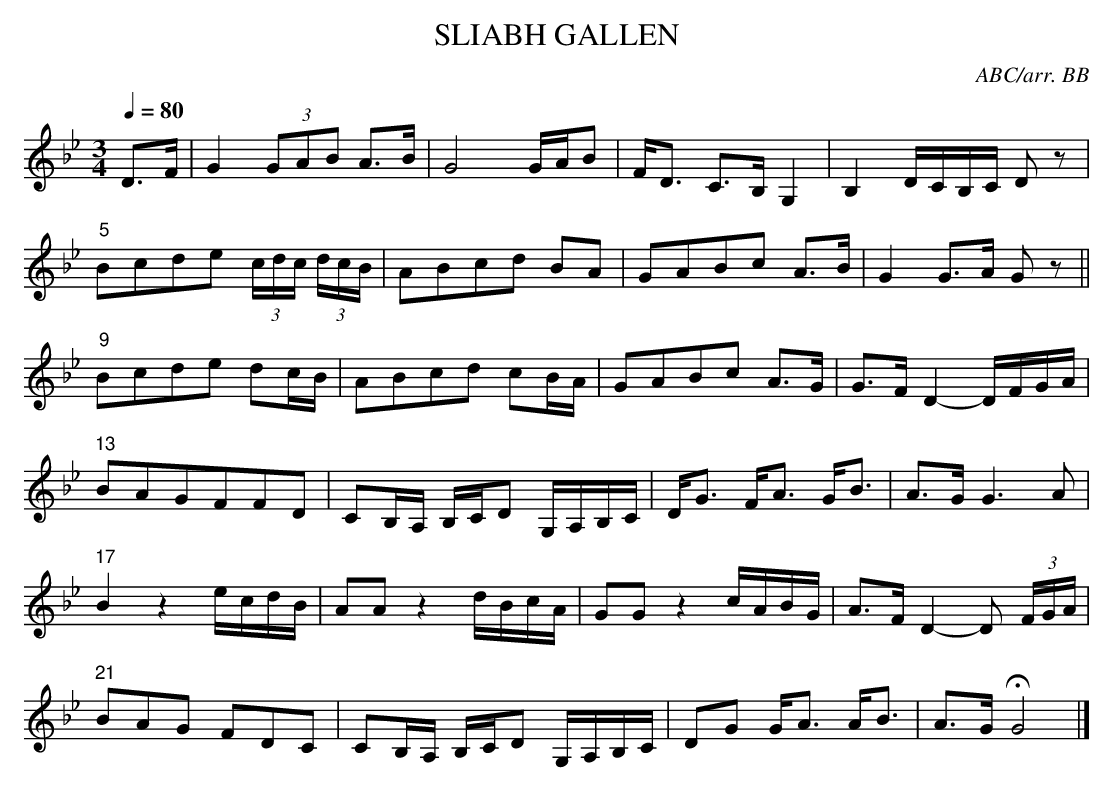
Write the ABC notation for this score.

X:1
T:SLIABH GALLEN
Y:"andante maestoso con espress."
C:ABC/arr. BB
successfully reduce a "sean n\'f3s" piece into notation.
Q:1/4=80
L:1/8
M:3/4
K:Gm
D>F|G2 (3GAB A>B|G4 G/A/B|F<D C>B, G,2|B,2 D/C/B,/C/ Dz|
"5"Bcde (3c/d/c/ (3d/c/B/|ABcd BA|GABc A>B|G2 G>A Gz||
"9"Bcde dc/B/|ABcd cB/A/|GABc A>G|G>FD2-D/F/G/A/|
"13"BAGFFD|CB,/A,/ B,/C/D G,/A,/B,/C/|D<G F<A G<B|A>G G3A|
"17"B2 z2 e/c/d/B/|AA z2 d/B/c/A/|GG z2 c/A/B/G/|A>F D2-D (3F/G/A/|
"21"BAG FDC|CB,/A,/ B,/C/D G,/A,/B,/C/|DG G<A A<B|A>G HG4|]
